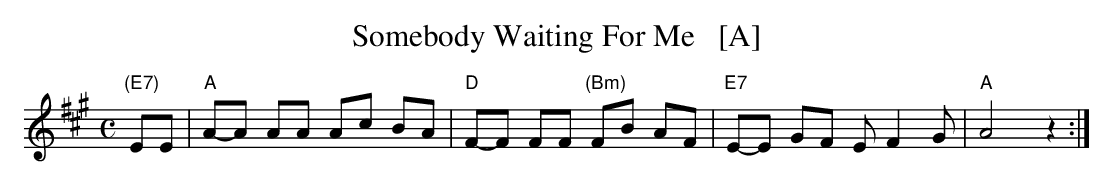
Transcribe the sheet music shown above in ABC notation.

X:1
T: Somebody Waiting For Me   [A]
M: C
L: 1/8
K: A
"(E7)"EE | "A"A-A AA Ac BA | "D"F-F FF "(Bm)"FB AF | "E7"E-E GF E F2 G | "A"A4 z2 :|
